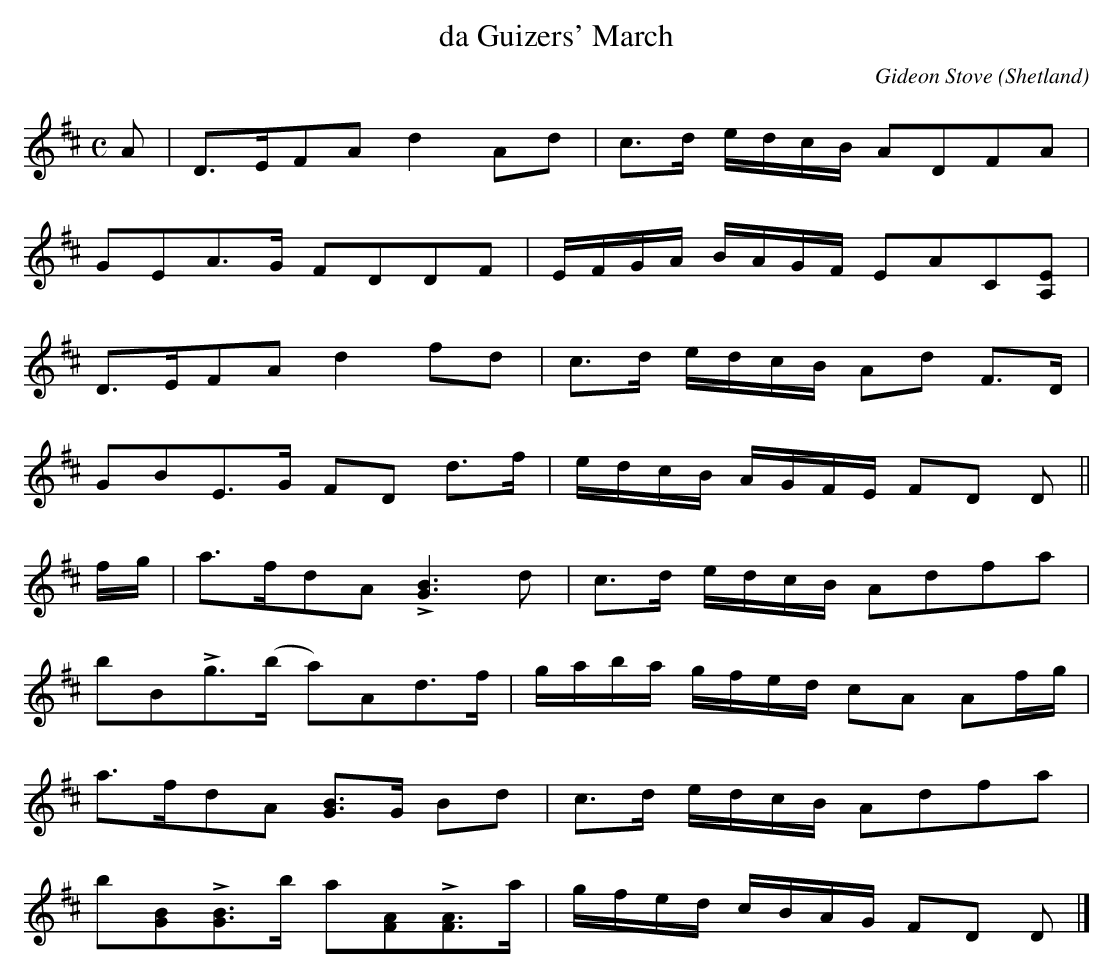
X:1
T:da Guizers' March
C:Gideon Stove
M:C
O:Shetland
K:D major
A | \
D>EFA d2Ad | c>d e/d/c/B/ ADFA  |
GEA>G FDDF  | E/F/G/A/ B/A/G/F/ EAC[A,E] |
D>EFA d2fd | c>d e/d/c/B/ Ad F>D |
GBE>G FD d>f | e/d/c/B/ A/G/F/E/ FD D ||
f/g/ | \
a>fdA !accent![GB]3d | c>d e/d/c/B/ Adfa |
bB!accent!g>(b a)Ad>f | g/a/b/a/ g/f/e/d/ cA Af/g/ |
a>fdA [BG]>G Bd | c>d e/d/c/B/ Adfa |
b[BG]!accent![BG]>b a[AF]!accent![AF]>a | g/f/e/d/ c/B/A/G/ FD D |]
